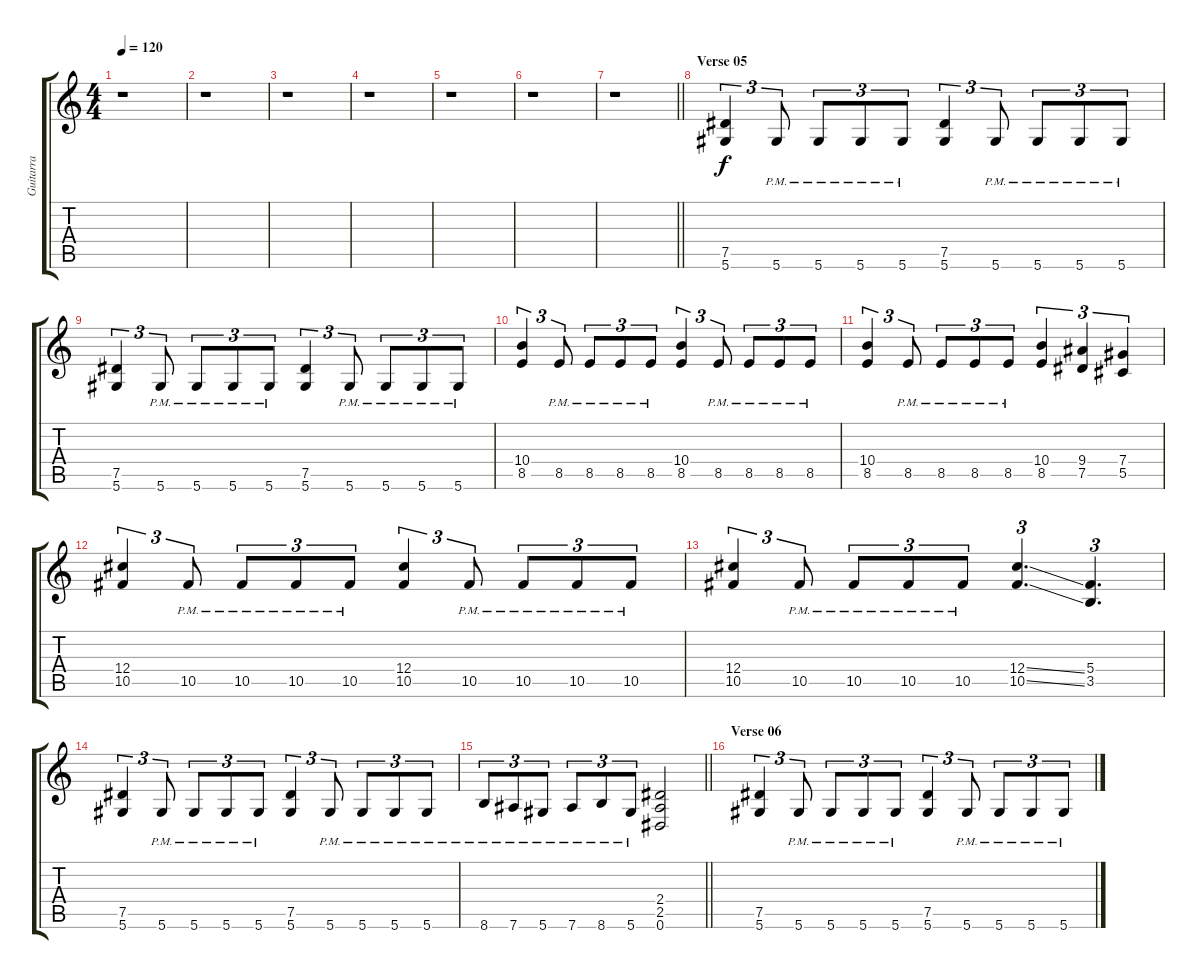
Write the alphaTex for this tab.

\track ("Guitarra" "Guitarra") {instrument overdrivenguitar}
\staff {score tabs}
\tuning (Eb4 Bb3 Gb3 Db3 Ab2 Eb2) {hide}
\ts (4 4)
\tempo 120
\clef g2
\ks c
r.1{dy f} |
r.1 |
r.1 |
r.1 |
r.1 |
r.1 |
\barLineRight lightlight
r.1 |
\section ("" "Verse 05")
(7.5 5.6).4{tu (3 2)} 5.6{pm}.8{tu (3 2)} 5.6{pm}.8{tu (3 2)} 5.6{pm}.8{tu (3 2)} 5.6{pm}.8{tu (3 2)} (7.5 5.6).4{tu (3 2)} 5.6{pm}.8{tu (3 2)} 5.6{pm}.8{tu (3 2)} 5.6{pm}.8{tu (3 2)} 5.6{pm}.8{tu (3 2)} |
(7.5 5.6).4{tu (3 2)} 5.6{pm}.8{tu (3 2)} 5.6{pm}.8{tu (3 2)} 5.6{pm}.8{tu (3 2)} 5.6{pm}.8{tu (3 2)} (7.5 5.6).4{tu (3 2)} 5.6{pm}.8{tu (3 2)} 5.6{pm}.8{tu (3 2)} 5.6{pm}.8{tu (3 2)} 5.6{pm}.8{tu (3 2)} |
(10.4 8.5).4{tu (3 2)} 8.5{pm}.8{tu (3 2)} 8.5{pm}.8{tu (3 2)} 8.5{pm}.8{tu (3 2)} 8.5{pm}.8{tu (3 2)} (10.4 8.5).4{tu (3 2)} 8.5{pm}.8{tu (3 2)} 8.5{pm}.8{tu (3 2)} 8.5{pm}.8{tu (3 2)} 8.5{pm}.8{tu (3 2)} |
(10.4 8.5).4{tu (3 2)} 8.5{pm}.8{tu (3 2)} 8.5{pm}.8{tu (3 2)} 8.5{pm}.8{tu (3 2)} 8.5{pm}.8{tu (3 2)} (10.4 8.5).4{tu (3 2)} (9.4 7.5).4{tu (3 2)} (7.4 5.5).4{tu (3 2)} |
(12.4 10.5).4{tu (3 2)} 10.5{pm}.8{tu (3 2)} 10.5{pm}.8{tu (3 2)} 10.5{pm}.8{tu (3 2)} 10.5{pm}.8{tu (3 2)} (12.4 10.5).4{tu (3 2)} 10.5{pm}.8{tu (3 2)} 10.5{pm}.8{tu (3 2)} 10.5{pm}.8{tu (3 2)} 10.5{pm}.8{tu (3 2)} |
(12.4 10.5).4{tu (3 2)} 10.5{pm}.8{tu (3 2)} 10.5{pm}.8{tu (3 2)} 10.5{pm}.8{tu (3 2)} 10.5{pm}.8{tu (3 2)} (12.4{ss} 10.5{ss}).4{d tu (3 2)} (5.4 3.5).4{d tu (3 2)} |
(7.5 5.6).4{tu (3 2)} 5.6{pm}.8{tu (3 2)} 5.6{pm}.8{tu (3 2)} 5.6{pm}.8{tu (3 2)} 5.6{pm}.8{tu (3 2)} (7.5 5.6).4{tu (3 2)} 5.6{pm}.8{tu (3 2)} 5.6{pm}.8{tu (3 2)} 5.6{pm}.8{tu (3 2)} 5.6{pm}.8{tu (3 2)} |
\barLineRight lightlight
8.6{pm}.8{tu (3 2)} 7.6{pm}.8{tu (3 2)} 5.6{pm}.8{tu (3 2)} 7.6{pm}.8{tu (3 2)} 8.6{pm}.8{tu (3 2)} 5.6{pm}.8{tu (3 2)} (2.4 2.5 0.6).2 |
\section ("" "Verse 06")
(7.5 5.6).4{tu (3 2)} 5.6{pm}.8{tu (3 2)} 5.6{pm}.8{tu (3 2)} 5.6{pm}.8{tu (3 2)} 5.6{pm}.8{tu (3 2)} (7.5 5.6).4{tu (3 2)} 5.6{pm}.8{tu (3 2)} 5.6{pm}.8{tu (3 2)} 5.6{pm}.8{tu (3 2)} 5.6{pm}.8{tu (3 2)}
